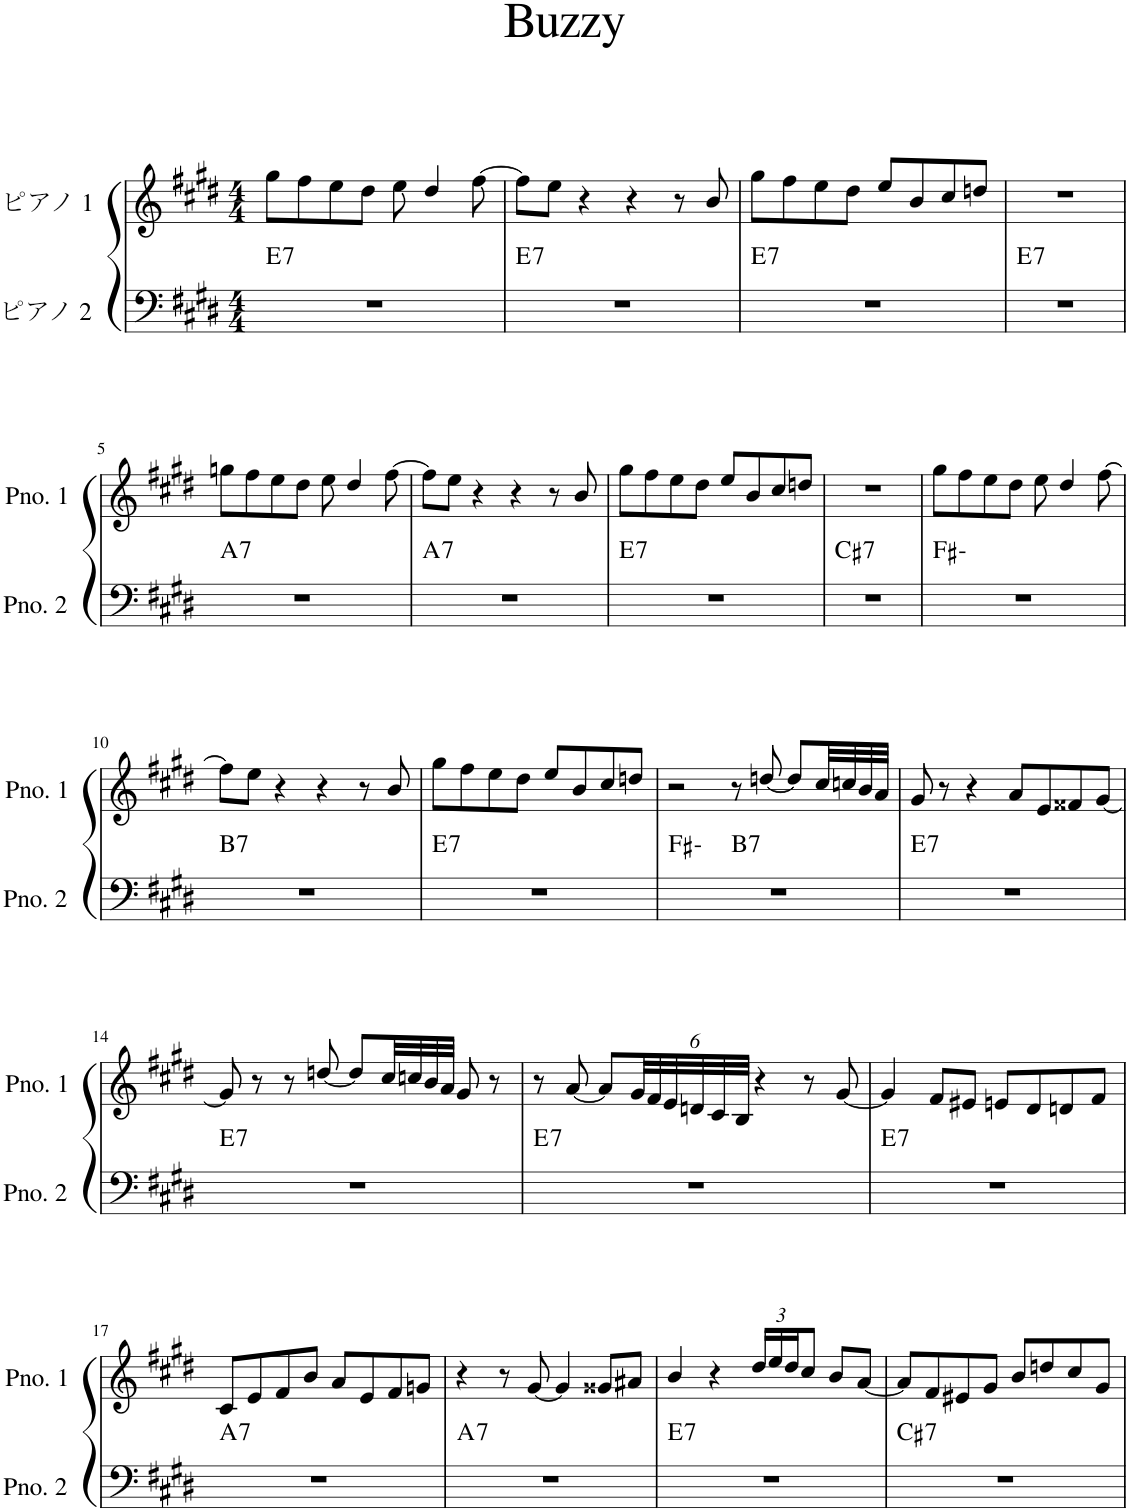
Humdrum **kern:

**kern	**harte	**kern
*part2	*part2	*part1
*staff2	*	*staff1
*I"ピアノ 2	*	*I"ピアノ 1
*clefF4	*	*clefG2
*k[f#c#g#d#]	*	*k[f#c#g#d#]
*M4/4	*	*M4/4
=1	=1	=1
!	!LO:H:kt=7	!
1r	E:7	8gg#\L
.	.	8ff#\
.	.	8ee\
.	.	8dd#\J
.	.	8ee\
.	.	4dd#/
.	.	[8ff#\
=2	=2	=2
!	!LO:H:kt=7	!
1r	E:7	8ff#\L]
.	.	8ee\J
.	.	4r
.	.	4r
.	.	8r
.	.	8b/
=3	=3	=3
!	!LO:H:kt=7	!
1r	E:7	8gg#\L
.	.	8ff#\
.	.	8ee\
.	.	8dd#\J
.	.	8ee/L
.	.	8b/
.	.	8cc#/
.	.	8ddn/J
=4	=4	=4
!	!LO:H:kt=7	!
1r	E:7	1r
!!LO:LB:g=z
=5	=5	=5
!	!LO:H:kt=7	!
1r	A:7	8ggn\L
.	.	8ff#\
.	.	8ee\
.	.	8dd#\J
.	.	8ee\
.	.	4dd#/
.	.	[8ff#\
=6	=6	=6
!	!LO:H:kt=7	!
1r	A:7	8ff#\L]
.	.	8ee\J
.	.	4r
.	.	4r
.	.	8r
.	.	8b/
=7	=7	=7
!	!LO:H:kt=7	!
1r	E:7	8gg#\L
.	.	8ff#\
.	.	8ee\
.	.	8dd#\J
.	.	8ee/L
.	.	8b/
.	.	8cc#/
.	.	8ddn/J
=8	=8	=8
!	!LO:H:kt=7	!
1r	C#:7	1r
=9	=9	=9
1r	F#:min	8gg#\L
.	.	8ff#\
.	.	8ee\
.	.	8dd#\J
.	.	8ee\
.	.	4dd#/
.	.	[8ff#\
!!LO:LB:g=z
=10	=10	=10
!	!LO:H:kt=7	!
1r	B:7	8ff#\L]
.	.	8ee\J
.	.	4r
.	.	4r
.	.	8r
.	.	8b/
=11	=11	=11
!	!LO:H:kt=7	!
1r	E:7	8gg#\L
.	.	8ff#\
.	.	8ee\
.	.	8dd#\J
.	.	8ee/L
.	.	8b/
.	.	8cc#/
.	.	8ddn/J
=12	=12	=12
*^	*	*
1r	2ryy	F#:min	2r
!	!	!LO:H:kt=7	!
.	2ryy	B:7	8r
.	.	.	[8ddn/
.	.	.	8dd/L]
.	.	.	32cc#/LL
.	.	.	32ccn/
.	.	.	32b/
.	.	.	32a/JJJ
=13	=13	=13	=13
!	!	!LO:H:kt=7	!
*v	*v	*	*
1r	E:7	8g#/
.	.	8r
.	.	4r
.	.	8a/L
.	.	8e/
.	.	8f##X/
.	.	[8g#/J
!!LO:LB:g=z
=14	=14	=14
!	!LO:H:kt=7	!
1r	E:7	8g#/]
.	.	8r
.	.	8r
.	.	[8ddn/
.	.	8dd/L]
.	.	32cc#/LL
.	.	32ccn/
.	.	32b/
.	.	32a/JJJ
.	.	8g#/
.	.	8r
=15	=15	=15
!	!LO:H:kt=7	!
1r	E:7	8r
.	.	[8a/
.	.	8a/L]
*	*	*Xbrackettup
.	.	48g#/LL
.	.	48f#/
.	.	48e/
.	.	48dn/
.	.	48c#/
.	.	48B/JJJ
.	.	4r
.	.	8r
.	.	[8g#/
=16	=16	=16
!	!LO:H:kt=7	!
1r	E:7	4g#/]
.	.	8f#/L
.	.	8e#X/J
.	.	8en/L
.	.	8d#/
.	.	8dn/
.	.	8f#/J
!!LO:LB:g=z
=17	=17	=17
!	!LO:H:kt=7	!
1r	A:7	8c#/L
.	.	8e/
.	.	8f#/
.	.	8b/J
.	.	8a/L
.	.	8e/
.	.	8f#/
.	.	8gn/J
=18	=18	=18
!	!LO:H:kt=7	!
1r	A:7	4r
.	.	8r
.	.	[8g#/
.	.	4g#/]
.	.	8g##X/L
.	.	8a#X/J
=19	=19	=19
!	!LO:H:kt=7	!
1r	E:7	4b/
.	.	4r
.	.	24dd#/LL
.	.	24ee/
.	.	24dd#/J
.	.	8cc#/J
.	.	8b/L
.	.	[8a/J
=20	=20	=20
!	!LO:H:kt=7	!
1r	C#:7	8a/L]
.	.	8f#/
.	.	8e#X/
.	.	8g#/J
.	.	8b/L
.	.	8ddn/
.	.	8cc#/
.	.	8g#/J
=	=	=
*-	*-	*-
